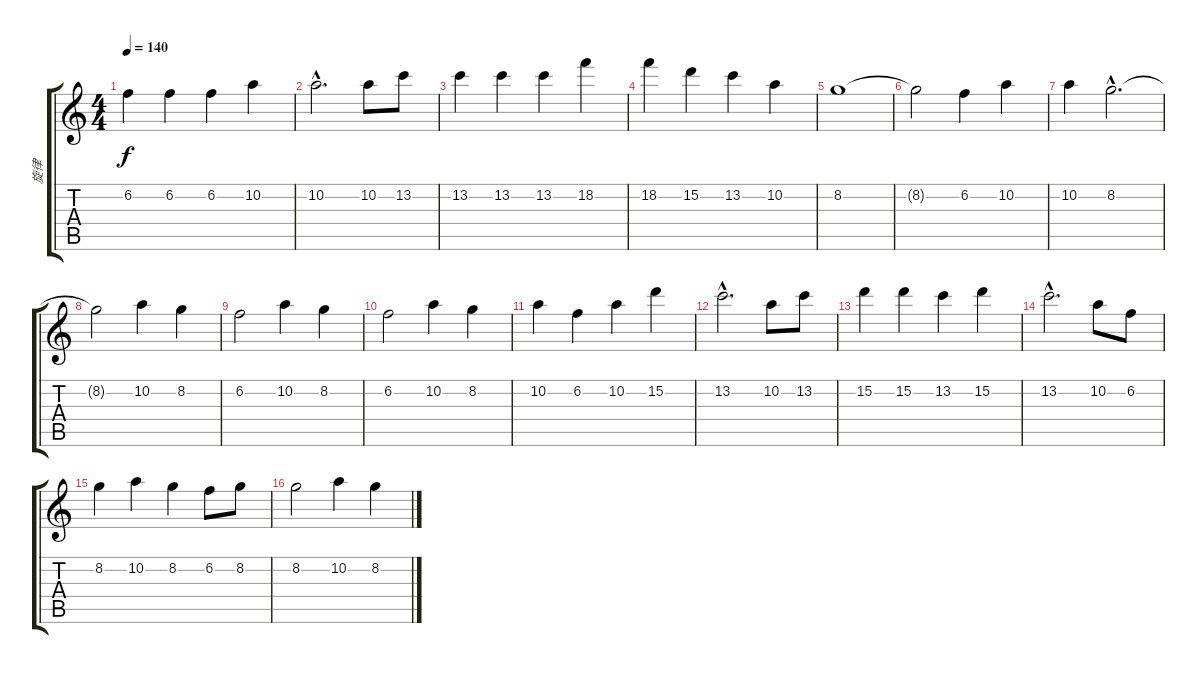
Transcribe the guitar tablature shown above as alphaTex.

\track ("旋律" "旋律") {instrument distortionguitar}
\staff {score tabs}
\tuning (E4 B3 G3 D3 A2 E2) {hide}
\ts (4 4)
\tempo 140
\clef g2
\ks c
6.2.4{dy f} 6.2.4 6.2.4 10.2.4 |
10.2{hac}.2{d} 10.2.8 13.2.8 |
13.2.4 13.2.4 13.2.4 18.2.4 |
18.2.4 15.2.4 13.2.4 10.2.4 |
8.2.1 |
8.2{t}.2 6.2.4 10.2.4 |
10.2.4 8.2{hac}.2{d} |
8.2{t}.2 10.2.4 8.2.4 |
6.2.2 10.2.4 8.2.4 |
6.2.2 10.2.4 8.2.4 |
10.2.4 6.2.4 10.2.4 15.2.4 |
13.2{hac}.2{d} 10.2.8 13.2.8 |
15.2.4 15.2.4 13.2.4 15.2.4 |
13.2{hac}.2{d} 10.2.8 6.2.8 |
8.2.4 10.2.4 8.2.4 6.2.8 8.2.8 |
8.2.2 10.2.4 8.2.4
